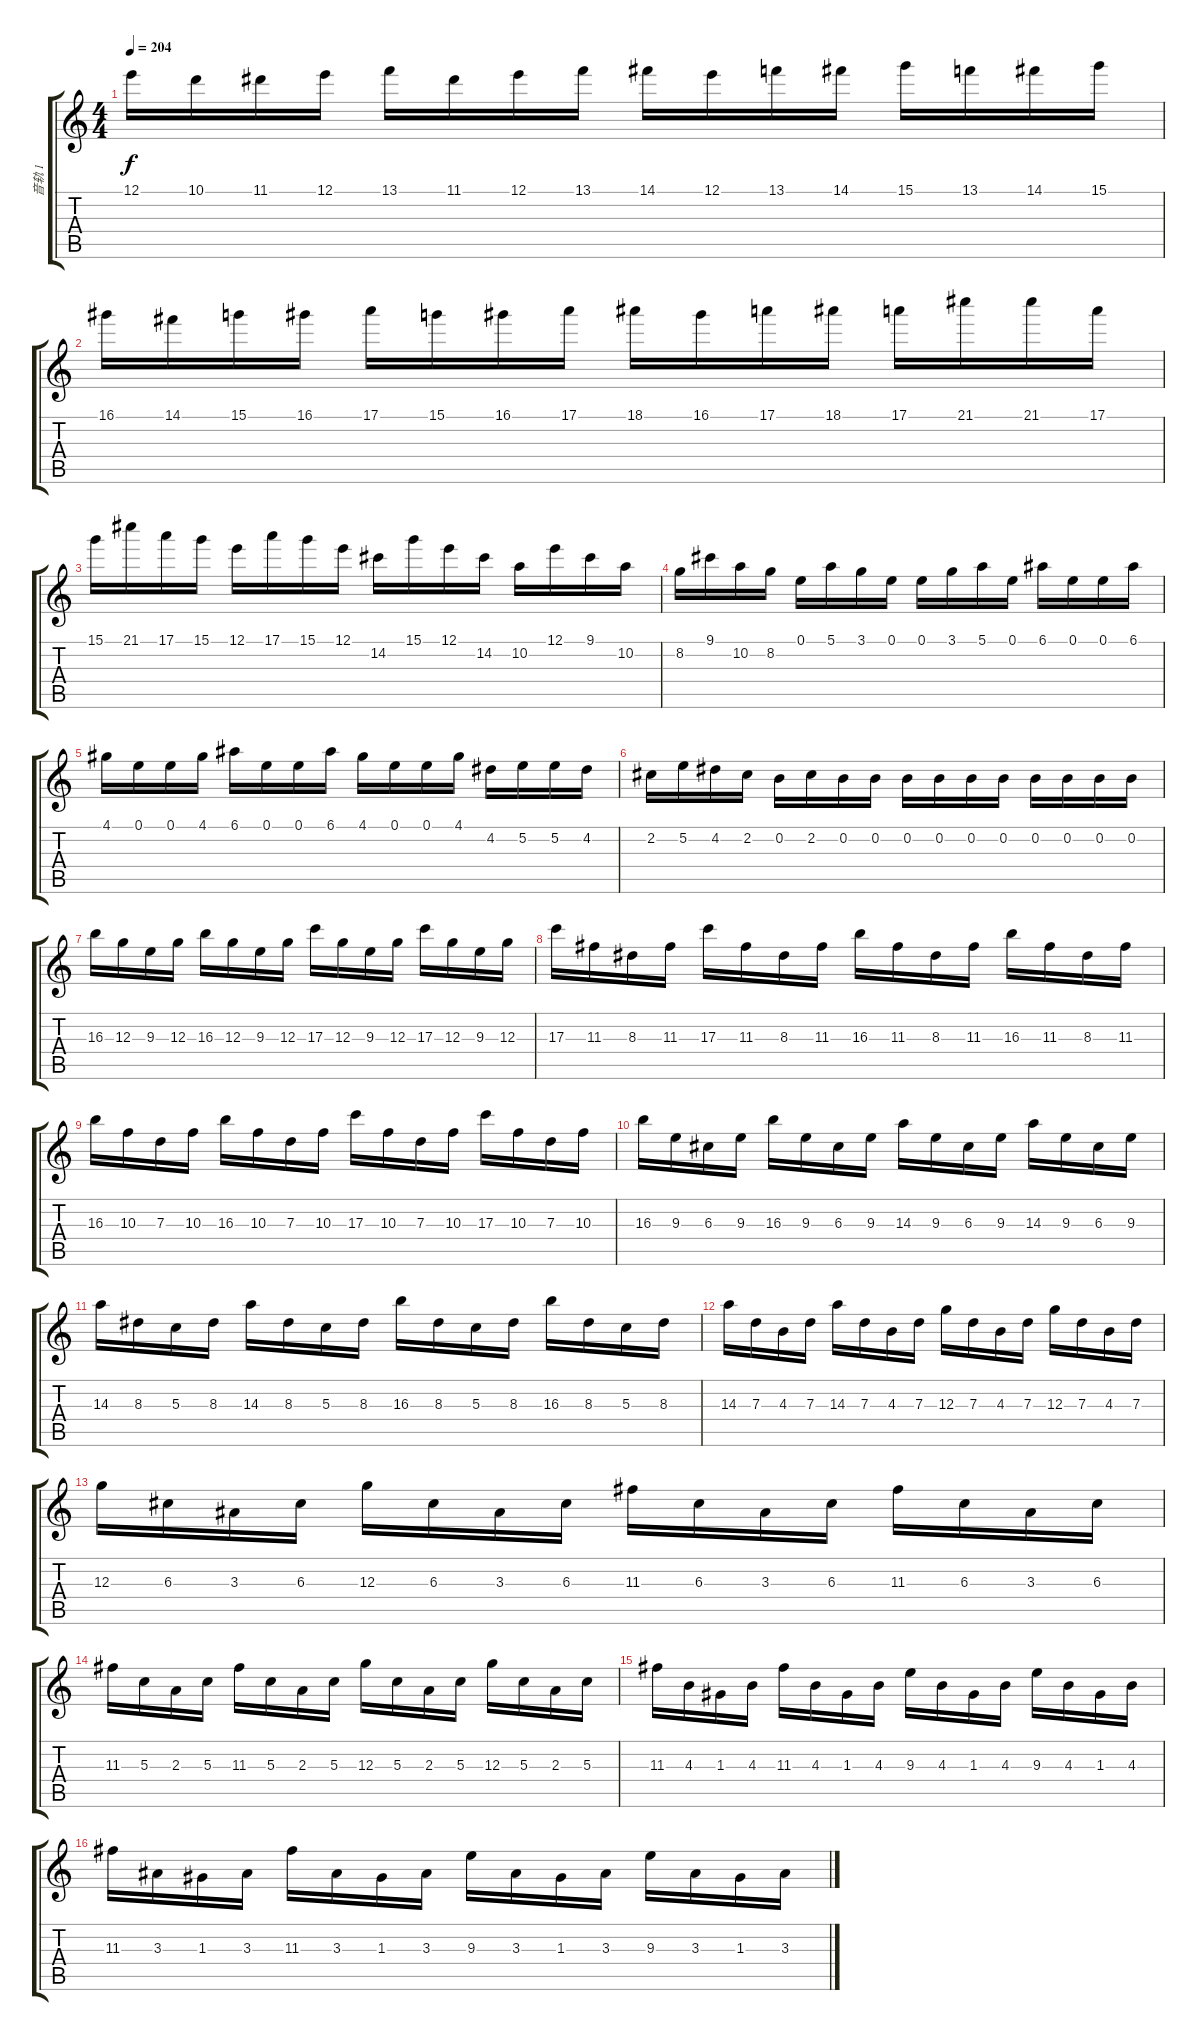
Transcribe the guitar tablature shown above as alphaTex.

\track ("音轨 1" "音轨 1") {instrument overdrivenguitar}
\staff {score tabs}
\tuning (E4 B3 G3 D3 A2 E2) {hide}
\ts (4 4)
\tempo 204
\clef g2
\ks c
12.1.16{dy f} 10.1.16 11.1.16 12.1.16 13.1.16 11.1.16 12.1.16 13.1.16 14.1.16 12.1.16 13.1.16 14.1.16 15.1.16 13.1.16 14.1.16 15.1.16 |
16.1.16 14.1.16 15.1.16 16.1.16 17.1.16 15.1.16 16.1.16 17.1.16 18.1.16 16.1.16 17.1.16 18.1.16 17.1.16 21.1.16 21.1.16 17.1.16 |
15.1.16 21.1.16 17.1.16 15.1.16 12.1.16 17.1.16 15.1.16 12.1.16 14.2.16 15.1.16 12.1.16 14.2.16 10.2.16 12.1.16 9.1.16 10.2.16 |
8.2.16 9.1.16 10.2.16 8.2.16 0.1.16 5.1.16 3.1.16 0.1.16 0.1.16 3.1.16 5.1.16 0.1.16 6.1.16 0.1.16 0.1.16 6.1.16 |
4.1.16 0.1.16 0.1.16 4.1.16 6.1.16 0.1.16 0.1.16 6.1.16 4.1.16 0.1.16 0.1.16 4.1.16 4.2.16 5.2.16 5.2.16 4.2.16 |
2.2.16 5.2.16 4.2.16 2.2.16 0.2.16 2.2.16 0.2.16 0.2.16 0.2.16 0.2.16 0.2.16 0.2.16 0.2.16 0.2.16 0.2.16 0.2.16 |
16.3.16 12.3.16 9.3.16 12.3.16 16.3.16 12.3.16 9.3.16 12.3.16 17.3.16 12.3.16 9.3.16 12.3.16 17.3.16 12.3.16 9.3.16 12.3.16 |
17.3.16 11.3.16 8.3.16 11.3.16 17.3.16 11.3.16 8.3.16 11.3.16 16.3.16 11.3.16 8.3.16 11.3.16 16.3.16 11.3.16 8.3.16 11.3.16 |
16.3.16 10.3.16 7.3.16 10.3.16 16.3.16 10.3.16 7.3.16 10.3.16 17.3.16 10.3.16 7.3.16 10.3.16 17.3.16 10.3.16 7.3.16 10.3.16 |
16.3.16 9.3.16 6.3.16 9.3.16 16.3.16 9.3.16 6.3.16 9.3.16 14.3.16 9.3.16 6.3.16 9.3.16 14.3.16 9.3.16 6.3.16 9.3.16 |
14.3.16 8.3.16 5.3.16 8.3.16 14.3.16 8.3.16 5.3.16 8.3.16 16.3.16 8.3.16 5.3.16 8.3.16 16.3.16 8.3.16 5.3.16 8.3.16 |
14.3.16 7.3.16 4.3.16 7.3.16 14.3.16 7.3.16 4.3.16 7.3.16 12.3.16 7.3.16 4.3.16 7.3.16 12.3.16 7.3.16 4.3.16 7.3.16 |
12.3.16 6.3.16 3.3.16 6.3.16 12.3.16 6.3.16 3.3.16 6.3.16 11.3.16 6.3.16 3.3.16 6.3.16 11.3.16 6.3.16 3.3.16 6.3.16 |
11.3.16 5.3.16 2.3.16 5.3.16 11.3.16 5.3.16 2.3.16 5.3.16 12.3.16 5.3.16 2.3.16 5.3.16 12.3.16 5.3.16 2.3.16 5.3.16 |
11.3.16 4.3.16 1.3.16 4.3.16 11.3.16 4.3.16 1.3.16 4.3.16 9.3.16 4.3.16 1.3.16 4.3.16 9.3.16 4.3.16 1.3.16 4.3.16 |
11.3.16 3.3.16 1.3.16 3.3.16 11.3.16 3.3.16 1.3.16 3.3.16 9.3.16 3.3.16 1.3.16 3.3.16 9.3.16 3.3.16 1.3.16 3.3.16
